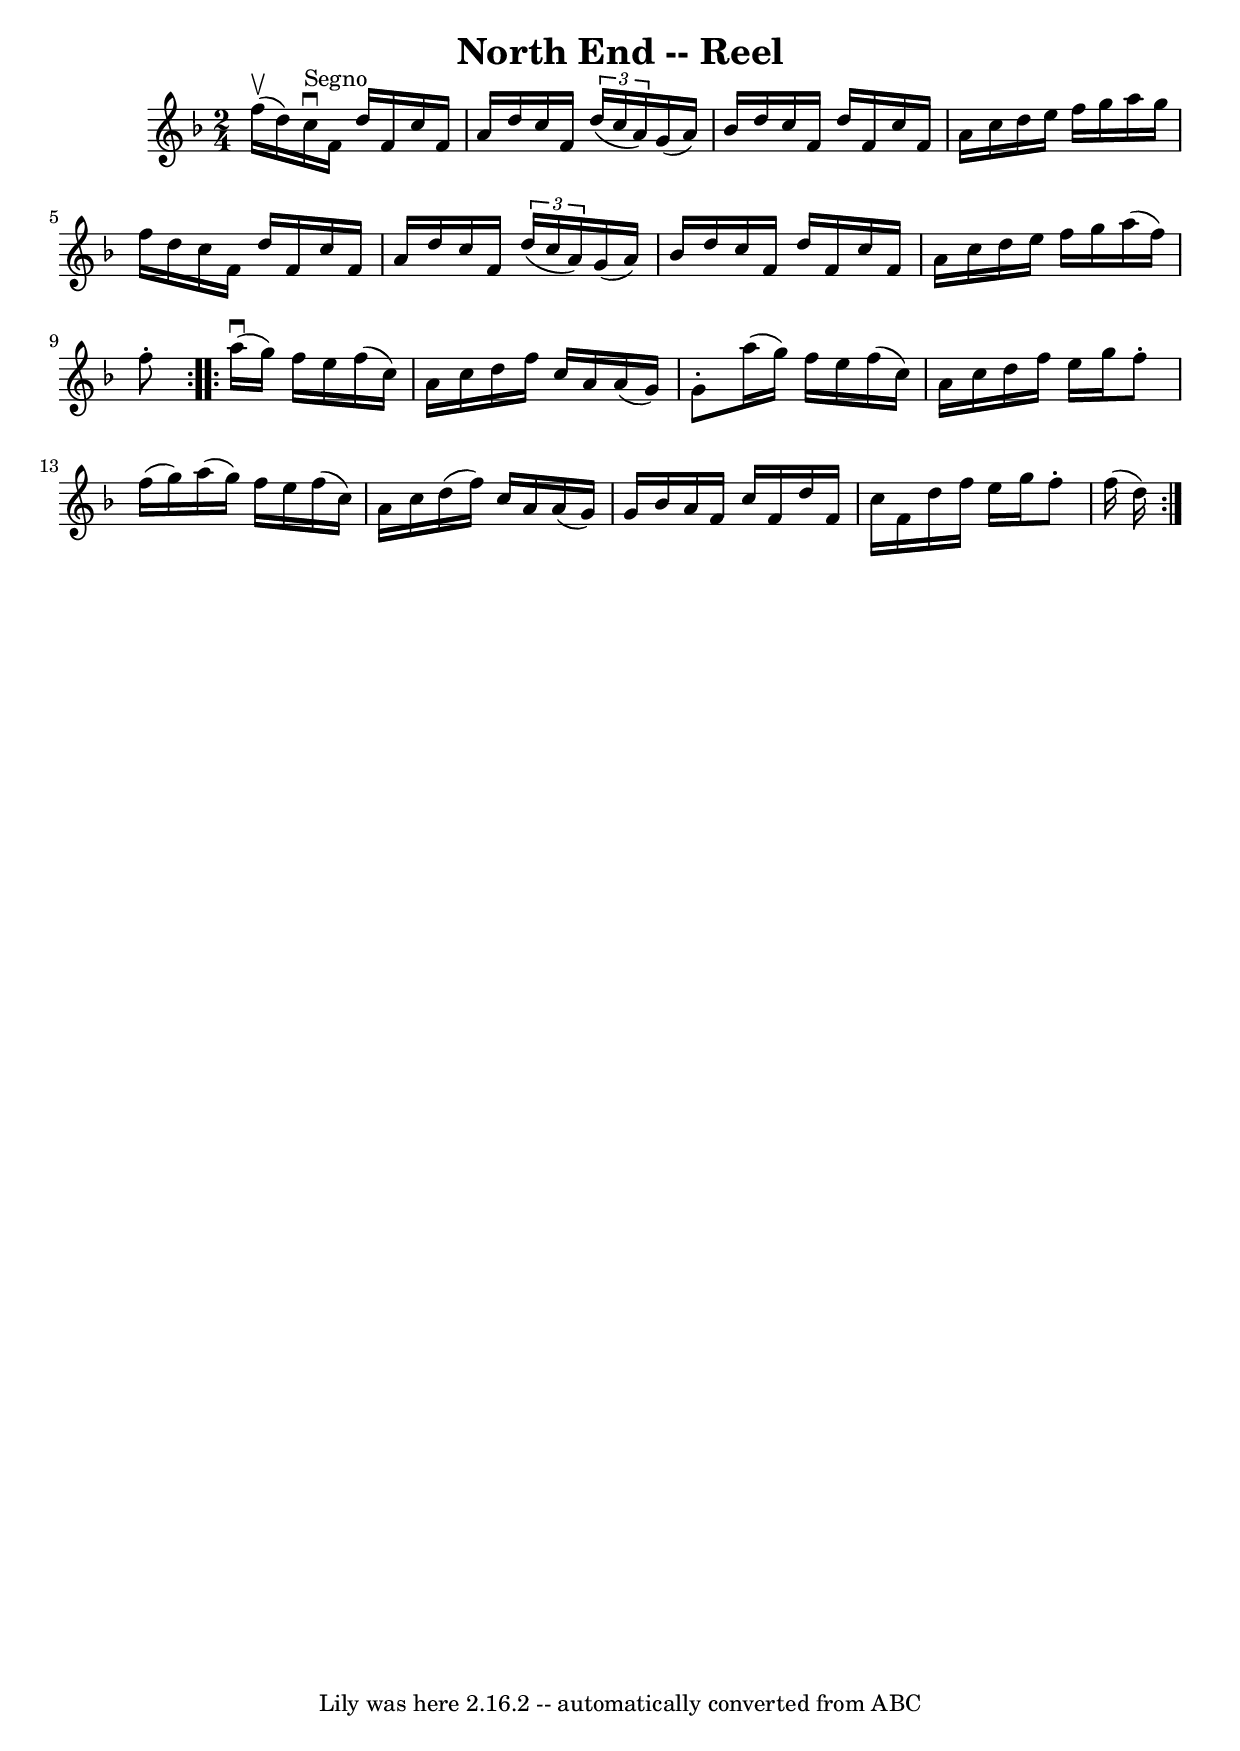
\version "2.16.2"
\include "Mammoth.ily"
\header {
  %% book = "Ryan's Mammoth Collection"
  crossRefNumber = "1"
  footnotes = "\\\\369"
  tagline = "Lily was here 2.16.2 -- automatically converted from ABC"
  title = "North End -- Reel"

}
voicedefault =  {



  \repeat volta 2 {

    \time 2/4 
    \key f \major
 f''16^\upbow(d''16)   |
    c''16 
    ^"Segno"^\downbow f'16 d''16 f'16 c''16 f'16 a'16 d''16    
    |
    c''16 f'16    \times 2/3 { d''16 (c''16 a'16) 
			     } g'16 
    (a'16) bes'16 d''16    |
    c''16 f'16 d''16 f'16    
    c''16 f'16 a'16 c''16    |
    d''16 e''16 f''16 g''16   
    a''16 g''16 f''16 d''16    |
    c''16 f'16 d''16    
    f'16 c''16 f'16 a'16 d''16    |
    c''16 f'16    
    \times 2/3 { d''16 (c''16 a'16) 
	       } g'16 (a'16) bes'16    
    d''16    |
    c''16 f'16 d''16 f'16 c''16 f'16 a'16    
    c''16    |
    d''16 e''16 f''16 g''16 a''16 (f''16)   
    f''8 -.   
  }     
  \repeat volta 2 {
    a''16^\downbow(g''16) f''16    
    e''16 f''16 (c''16) a'16 c''16    |
    d''16 f''16    
    c''16 a'16 a'16 (g'16) g'8 -.   |
    a''16 (g''16)   
    f''16 e''16 f''16 (c''16) a'16 c''16    |
    d''16    
    f''16 e''16 g''16 f''8 -. f''16 (g''16)   |
    a''16 (
    g''16) f''16 e''16 f''16 (c''16) a'16 c''16    |
    
    d''16 (f''16) c''16 a'16 a'16 (g'16) g'16 bes'16    
    |
    a'16 f'16 c''16 f'16 d''16 f'16 c''16 f'16    
    |
    d''16 f''16 e''16 g''16 f''8 -. f''16 (d''16)   

  }   

}

\score{
  <<

    \context Staff="default"
    {
      \voicedefault 
      
    }

  >>
  \layout {
    
  }
  \midi {
  }

}
